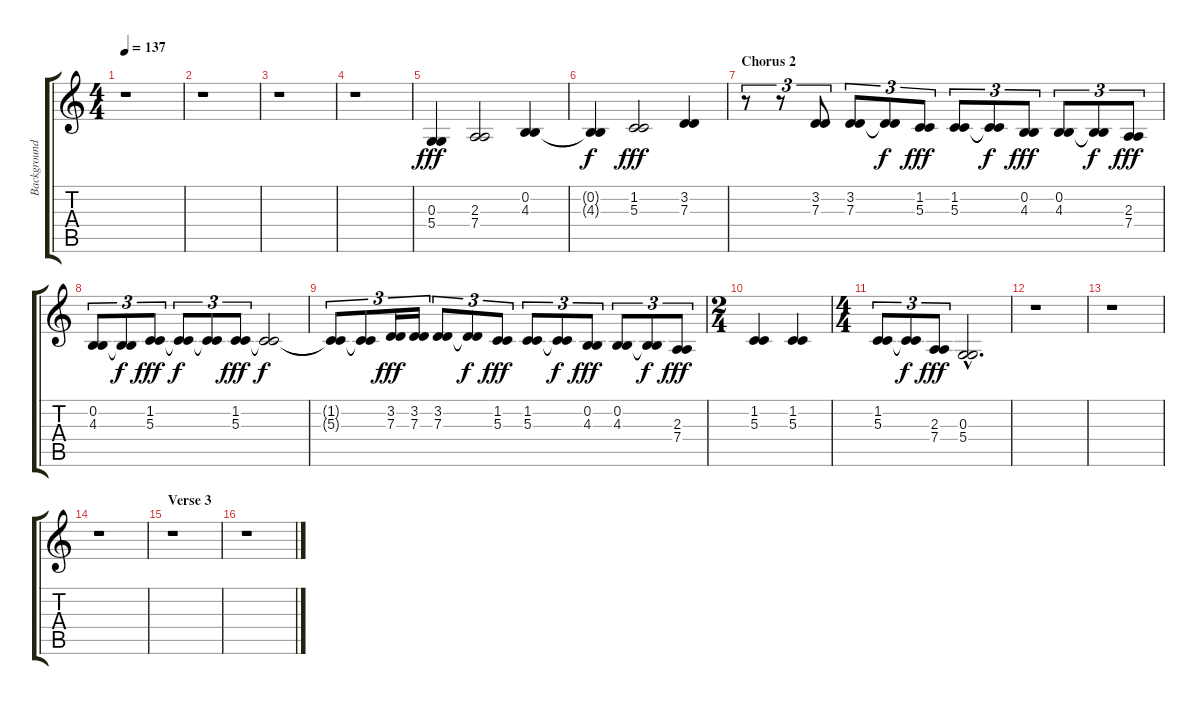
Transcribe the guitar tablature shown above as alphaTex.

\track ("Background Vocals" "Background") {instrument lead1square}
\staff {score tabs}
\tuning (E4 B3 G3 D3 A2 E2) {hide}
\ts (4 4)
\tempo 137
\clef g2
\ks c
r.1{dy f} |
r.1 |
r.1 |
r.1 |
(0.3 5.4).4{dy fff} (2.3 7.4).2 (0.2 4.3).4 |
(0.2{t} 4.3{t}).4{dy f} (1.2 5.3).2{dy fff} (3.2 7.3).4 |
\section ("" "Chorus 2")
r.8{tu (3 2)} r.8{tu (3 2)} (3.2 7.3).8{tu (3 2)} (3.2 7.3).8{tu (3 2)} (3.2{t} 7.3{t}).8{tu (3 2) dy f} (1.2 5.3).8{tu (3 2) dy fff} (1.2 5.3).8{tu (3 2)} (1.2{t} 5.3{t}).8{tu (3 2) dy f} (0.2 4.3).8{tu (3 2) dy fff} (0.2 4.3).8{tu (3 2)} (0.2{t} 4.3{t}).8{tu (3 2) dy f} (2.3 7.4).8{tu (3 2) dy fff} |
(0.2 4.3).8{tu (3 2)} (0.2{t} 4.3{t}).8{tu (3 2) dy f} (1.2 5.3).8{tu (3 2) dy fff} (1.2{t} 5.3{t}).8{tu (3 2) dy f} (1.2{t} 5.3{t}).8{tu (3 2)} (1.2 5.3).8{tu (3 2) dy fff} (1.2{t} 5.3{t}).2{dy f} |
(1.2{t} 5.3{t}).8{tu (3 2)} (1.2{t} 5.3{t}).8{tu (3 2)} (3.2 7.3).16{tu (3 2) dy fff} (3.2 7.3).16{tu (3 2)} (3.2 7.3).8{tu (3 2)} (3.2{t} 7.3{t}).8{tu (3 2) dy f} (1.2 5.3).8{tu (3 2) dy fff} (1.2 5.3).8{tu (3 2)} (1.2{t} 5.3{t}).8{tu (3 2) dy f} (0.2 4.3).8{tu (3 2) dy fff} (0.2 4.3).8{tu (3 2)} (0.2{t} 4.3{t}).8{tu (3 2) dy f} (2.3 7.4).8{tu (3 2) dy fff} |
\ts (2 4)
(1.2 5.3).4 (1.2 5.3).4 |
\ts (4 4)
(1.2 5.3).8{tu (3 2)} (1.2{t} 5.3{t}).8{tu (3 2) dy f} (2.3 7.4).8{tu (3 2) dy fff} (0.3{hac} 5.4{hac}).2{d volume 2} |
r.1 |
r.1 |
r.1 |
\section ("" "Verse 3")
r.1 |
r.1
